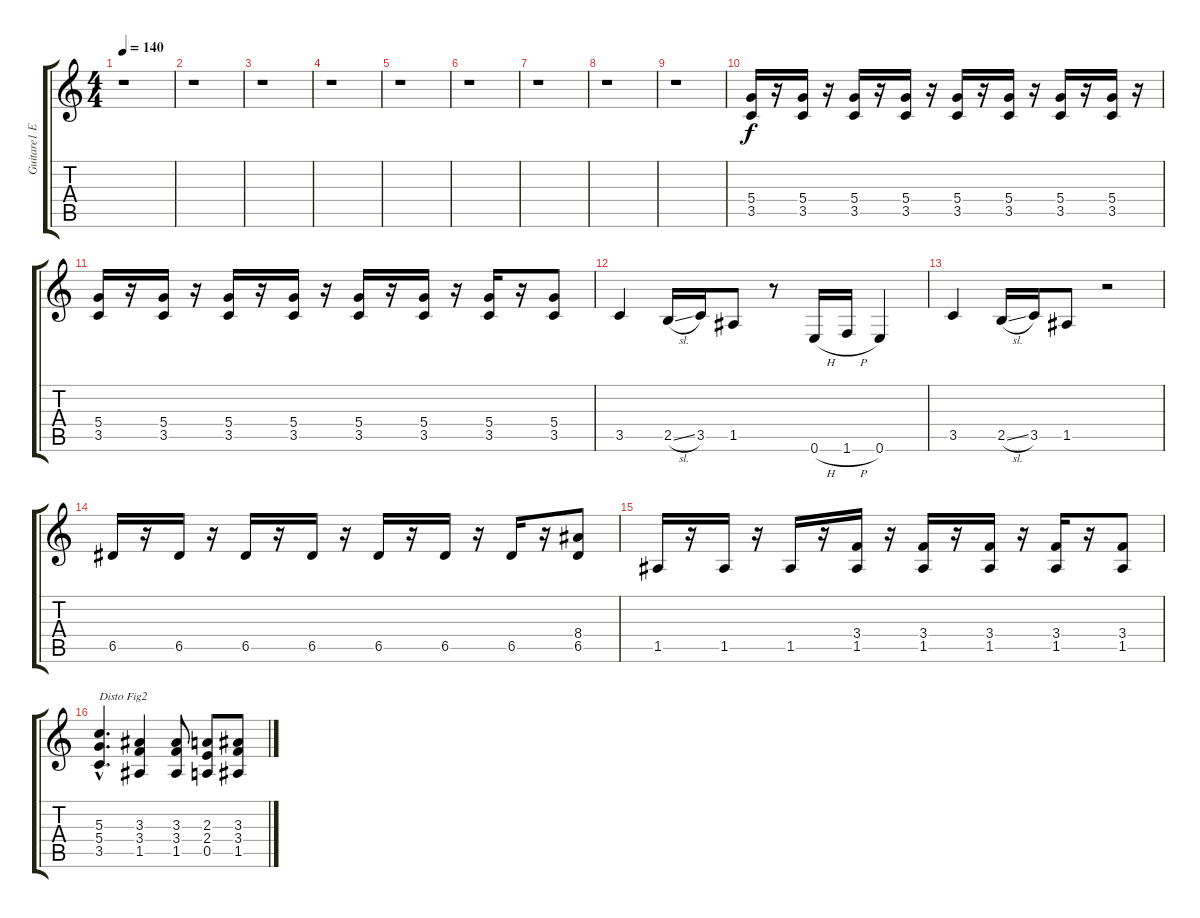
\track ("Guitare1 E" "Guitare1 E") {instrument overdrivenguitar}
\staff {score tabs}
\tuning (E4 B3 G3 D3 A2 E2) {hide}
\ts (4 4)
\tempo 140
\clef g2
\ks c
r.1{dy f} |
r.1 |
r.1 |
r.1 |
r.1 |
r.1 |
r.1 |
r.1 |
r.1 |
(5.4 3.5).16 r.16 (5.4 3.5).16 r.16 (5.4 3.5).16 r.16 (5.4 3.5).16 r.16 (5.4 3.5).16 r.16 (5.4 3.5).16 r.16 (5.4 3.5).16 r.16 (5.4 3.5).16 r.16 |
(5.4 3.5).16 r.16 (5.4 3.5).16 r.16 (5.4 3.5).16 r.16 (5.4 3.5).16 r.16 (5.4 3.5).16 r.16 (5.4 3.5).16 r.16 (5.4 3.5).16 r.16 (5.4 3.5).8 |
3.5.4 2.5{sl}.16 3.5.16 1.5.8 r.8 0.6{h}.16 1.6{h}.16 0.6.4 |
3.5.4 2.5{sl}.16 3.5.16 1.5.8 r.2 |
6.5.16 r.16 6.5.16 r.16 6.5.16 r.16 6.5.16 r.16 6.5.16 r.16 6.5.16 r.16 6.5.16 r.16 (8.4 6.5).8 |
1.5.16 r.16 1.5.16 r.16 1.5.16 r.16 (3.4 1.5).16 r.16 (3.4 1.5).16 r.16 (3.4 1.5).16 r.16 (3.4 1.5).16 r.16 (3.4 1.5).8 |
(5.3{hac} 5.4{hac} 3.5{hac}).4{d txt "Disto Fig2"} (3.3 3.4 1.5).4 (3.3 3.4 1.5).8 (2.3 2.4 0.5).8 (3.3 3.4 1.5).8
